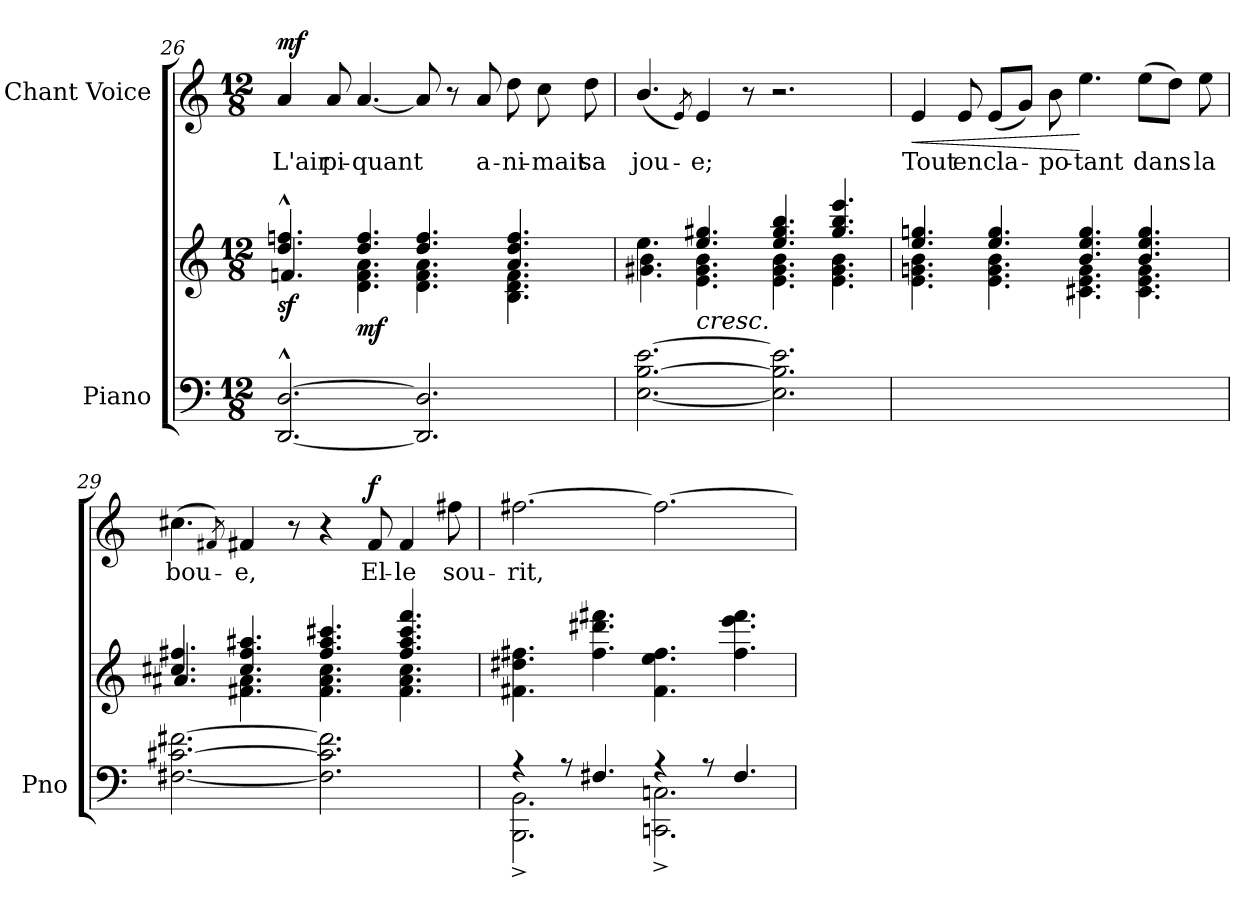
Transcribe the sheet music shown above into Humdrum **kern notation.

**kern	**kern	**dynam	**kern	**text	**dynam
*part2	*part2	*part2	*part1	*part1	*part1
*staff3	*staff2	*staff2/3	*staff1	*staff1	*staff1
*I"Piano	*	*	*I"Chant Voice	*	*
*I'Pno	*	*	*	*	*
*clefF4	*clefG2	*	*clefG2	*	*
*k[]	*k[]	*	*k[]	*	*
*M12/8	*M12/8	*	*M12/8	*	*
=26	=26	=26	=26	=26	=26
*	*^	*	*	*	*
!	!	!	!LO:DY:b	!	!	!LO:DY:a
[2.DD/^^ [2.D/^^	4.dd/^^ 4.ffn/^^	4.fn/	sf	4a/	L'air	mf
.	.	.	.	8a/	pi-	.
!	!	!	!LO:DY:b	!	!	!
.	4.dd/ 4.ff/	4.d\ 4.f\ 4.a\	mf	[4.a/	-quant	.
2.DD/] 2.D/]	4.dd/ 4.ff/	4.d\ 4.f\ 4.a\	.	8a/]	.	.
.	.	.	.	8r	.	.
.	.	.	.	8a/	a-	.
.	4.a/ 4.dd/ 4.ff/	4.B\ 4.d\ 4.f\	.	8dd\	-ni-	.
.	.	.	.	8cc\	-mait	.
.	.	.	.	8dd\	sa	.
=27	=27	=27	=27	=27	=27	=27
[2.E\ [<2.B\ [2.e\	4.ee\	4.g#X\ 4.b\	.	(4.b/	jou-	.
.	.	.	.	8qe/)	.	.
!	!LO:TX:b:i:t=cresc.	!	!	!	!	!
.	4.ee/ 4.gg#X/	4.e\ 4.g#\ 4.b\	.	4e/	-e;	.
.	.	.	.	8r	.	.
2.E\] 2.B\] 2.e\]	4.ee/ 4.gg#/ 4.bb/	4.e\ 4.g#\ 4.b\	.	2.r	.	.
.	4.gg#/ 4.bb/ 4.eee/	4.e\ 4.g#\ 4.b\	.	.	.	.
=28	=28	=28	=28	=28	=28	=28
!	!	!	!	!	!	!LO:HP:b
1.ryy	4.ee/ 4.ggn/	4.e\ 4.gn\ 4.b\	.	4e/	Tout	<
.	.	.	.	8e/	en	.
.	4.ee/ 4.gg/	4.e\ 4.g\ 4.b\	.	(8e/L	cla-	.
.	.	.	.	8g/J)	.	.
.	.	.	.	8b\	-po-	.
.	4.b/ 4.ee/ 4.gg/	4.c#X\ 4.e\ 4.g\	.	4.ee\	-tant	[
.	4.b/ 4.ee/ 4.gg/	4.c#\ 4.e\ 4.g\	.	(8ee\L	dans	.
.	.	.	.	8dd\J)	.	.
.	.	.	.	8ee\	la	.
=29	=29	=29	=29	=29	=29	=29
[2.F#X\ [2.c#X\ [2.f#X\	4.cc#X/ 4.ff#X/	4.a#X/	.	(<4.cc#X\	bou-	.
.	.	.	.	8qf#X/)	.	.
.	4.cc#/ 4.ff#/ 4.aa#X/	4.f#X\ 4.a#\	.	4f#/	-e,	.
.	.	.	.	8r	.	.
2.F#\] 2.c#\] 2.f#\]	4.ff#/ 4.aa#/ 4.ccc#X/	4.f#\ 4.a#\ 4.cc#\	.	4r	.	.
!	!	!	!	!	!	!LO:DY:a
.	.	.	.	8f#/	El-	f
.	4.ff#/ 4.aa#/ 4.ccc#/ 4.fff/	4.f#\ 4.a#\ 4.cc#\	.	4f#/	-le	.
.	.	.	.	8ff#X\	sou-	.
*	*v	*v	*	*	*	*
=30	=30	=30	=30	=30	=30
*^	*	*	*	*	*
4r	2.BBB\^ 2.BB\^	4.f#X\ 4.dd#X\ 4.ff#X\	.	[2.ff#X\	-rit,	.
8r	.	.	.	.	.	.
4.F#X/	.	4.ff#\ 4.ddd#X\ 4.fff#X\	.	.	.	.
4r	2.CCn\^ 2.Cn\^	4.f#\ 4.ee\ 4.ff#\	.	2.ff#\_	.	.
8r	.	.	.	.	.	.
4.F#/	.	4.ff#\ 4.eee\ 4.fff#\	.	.	.	.
*v	*v	*	*	*	*	*
=	=	=	=	=	=
*-	*-	*-	*-	*-	*-
